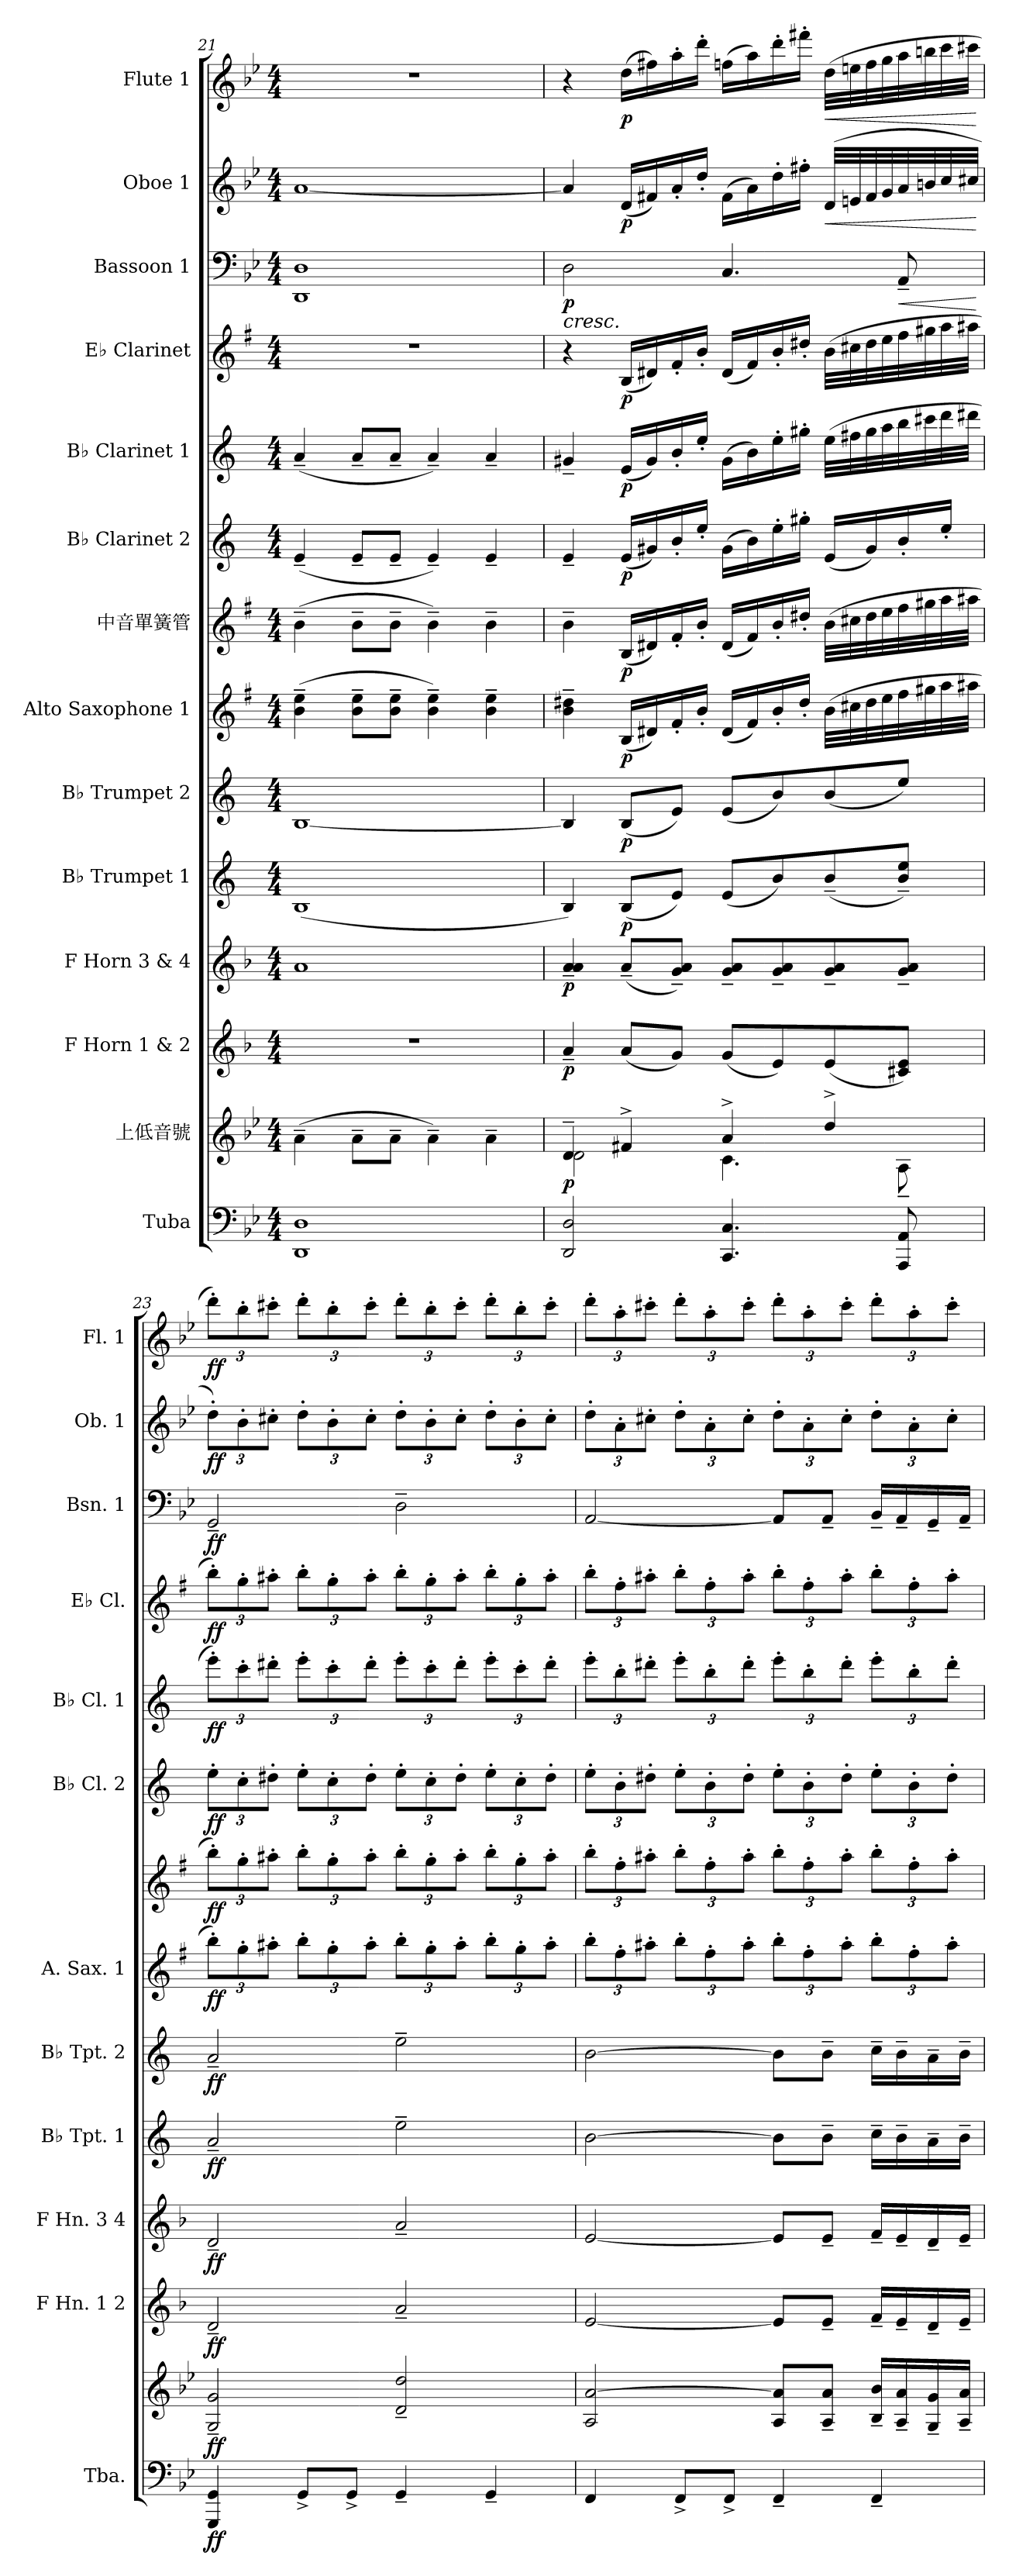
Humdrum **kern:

**kern	**dynam	**kern	**dynam	**kern	**dynam	**kern	**dynam	**kern	**dynam	**kern	**dynam	**kern	**dynam	**kern	**dynam	**kern	**dynam	**kern	**dynam	**kern	**dynam	**kern	**dynam	**kern	**dynam	**kern	**dynam
*part14	*part14	*part13	*part13	*part12	*part12	*part11	*part11	*part10	*part10	*part9	*part9	*part8	*part8	*part7	*part7	*part6	*part6	*part5	*part5	*part4	*part4	*part3	*part3	*part2	*part2	*part1	*part1
*staff14	*staff14	*staff13	*staff13	*staff12	*staff12	*staff11	*staff11	*staff10	*staff10	*staff9	*staff9	*staff8	*staff8	*staff7	*staff7	*staff6	*staff6	*staff5	*staff5	*staff4	*staff4	*staff3	*staff3	*staff2	*staff2	*staff1	*staff1
*I"Tuba	*	*I"上低音號	*	*I"F Horn 1 &amp; 2	*	*I"F Horn 3 &amp; 4	*	*I"B♭ Trumpet 1	*	*I"B♭ Trumpet 2	*	*I"Alto Saxophone 1	*	*I"中音單簧管	*	*I"B♭ Clarinet 2	*	*I"B♭ Clarinet 1	*	*I"E♭ Clarinet	*	*I"Bassoon 1	*	*I"Oboe 1	*	*I"Flute 1	*
*I'Tba.	*	*	*	*I'F Hn. 1 2	*	*I'F Hn. 3 4	*	*I'B♭ Tpt. 1	*	*I'B♭ Tpt. 2	*	*I'A. Sax. 1	*	*	*	*I'B♭ Cl. 2	*	*I'B♭ Cl. 1	*	*I'E♭ Cl.	*	*I'Bsn. 1	*	*I'Ob. 1	*	*I'Fl. 1	*
*clefF4	*	*clefG2	*	*clefG2	*	*clefG2	*	*clefG2	*	*clefG2	*	*clefG2	*	*clefG2	*	*clefG2	*	*clefG2	*	*clefG2	*	*clefF4	*	*clefG2	*	*clefG2	*
*	*	*ITrd8c14	*	*ITrd4c7	*	*ITrd4c7	*	*ITrd1c2	*	*ITrd1c2	*	*ITrd5c9	*	*ITrd5c9	*	*ITrd1c2	*	*ITrd1c2	*	*ITrd-2c-3	*	*	*	*	*	*	*
*k[b-e-]	*	*k[b-e-]	*	*k[b-e-]	*	*k[b-e-]	*	*k[b-e-]	*	*k[b-e-]	*	*k[b-e-]	*	*k[b-e-]	*	*k[b-e-]	*	*k[b-e-]	*	*k[b-e-]	*	*k[b-e-]	*	*k[b-e-]	*	*k[b-e-]	*
*M4/4	*	*M4/4	*	*M4/4	*	*M4/4	*	*M4/4	*	*M4/4	*	*M4/4	*	*M4/4	*	*M4/4	*	*M4/4	*	*M4/4	*	*M4/4	*	*M4/4	*	*M4/4	*
=21	=21	=21	=21	=21	=21	=21	=21	=21	=21	=21	=21	=21	=21	=21	=21	=21	=21	=21	=21	=21	=21	=21	=21	=21	=21	=21	=21
1DD 1D	.	(>4A~\	.	1r	.	1d	.	(<1A	.	[1A	.	(>4d\~ 4g\~	.	(>4d~\	.	(<4d~/	.	(<4g~/	.	1r	.	1DD 1D	.	[1a	.	1r	.
.	.	8A~\L	.	.	.	.	.	.	.	.	.	8d\~ 8g\~L	.	8d~\L	.	8d~/L	.	8g~/L	.	.	.	.	.	.	.	.	.
.	.	8A~\J	.	.	.	.	.	.	.	.	.	8d\~ 8g\~J	.	8d~\J	.	8d~/J	.	8g~/J	.	.	.	.	.	.	.	.	.
.	.	4A~\)	.	.	.	.	.	.	.	.	.	4d\~ 4g\~)	.	4d~\)	.	4d~/)	.	4g~/)	.	.	.	.	.	.	.	.	.
.	.	4A~\	.	.	.	.	.	.	.	.	.	4d\~ 4g\~	.	4d~\	.	4d~/	.	4g~/	.	.	.	.	.	.	.	.	.
=22	=22	=22	=22	=22	=22	=22	=22	=22	=22	=22	=22	=22	=22	=22	=22	=22	=22	=22	=22	=22	=22	=22	=22	=22	=22	=22	=22
*	*	*^	*	*	*	*	*	*	*	*	*	*	*	*	*	*	*	*	*	*	*	*	*	*	*	*	*
!	!	!	!	!	!	!	!	!	!	!	!	!	!	!	!	!	!	!	!	!	!	!	!LO:TX:b:i:t=cresc.	!	!	!	!	!
!	!	!	!	!LO:DY:b	!	!LO:DY:b	!	!LO:DY:b	!	!	!	!	!	!	!	!	!	!	!	!	!	!	!	!LO:DY:b	!	!	!	!
2DD/ 2D/	.	4D~/	2D\	p	4d~/	p	4d/~ 4d/~	p	4A/)	.	4A/]	.	4d\~ 4f#X\~	.	4d~\	.	4d~/	.	4f#X~/	.	4r	.	2D\	p	4a/]	.	4r	.
!	!	!	!	!	!	!	!	!	!	!LO:DY:b	!	!LO:DY:b	!	!LO:DY:b	!	!LO:DY:b	!	!LO:DY:b	!	!LO:DY:b	!	!LO:DY:b	!	!	!	!LO:DY:b	!	!LO:DY:b
.	.	4F#X^/	.	.	(<8d/L	.	(<8d~/L	.	(<8A/L	p	(<8A/L	p	(<16D/LL	p	(<16D/LL	p	(<16d/LL	p	(<16d/LL	p	(<16d/LL	p	.	.	(<16d/LL	p	(>16dd\LL	p
.	.	.	.	.	.	.	.	.	.	.	.	.	16F#X/)	.	16F#X/)	.	16f#X/)	.	16f#/)	.	16f#X/)	.	.	.	16f#X/)	.	16ff#X\)	.
.	.	.	.	.	8c/J)	.	8c/~ 8d/~J)	.	8d/J)	.	8d/J)	.	16A'/	.	16A'/	.	16a'/	.	16a'/	.	16a'/	.	.	.	16a'/	.	16aa'\	.
.	.	.	.	.	.	.	.	.	.	.	.	.	16d'/JJ	.	16d'/JJ	.	16dd'/JJ	.	16dd'/JJ	.	16dd'/JJ	.	.	.	16dd'/JJ	.	16ddd'\JJ	.
4.CC/ 4.C/	.	4A^/	4.C\	.	(<8c/L	.	8c/~ 8d/~L	.	(<8d/L	.	(<8d/L	.	(<16F#/LL	.	(<16F#/LL	.	(>16f#\LL	.	(>16f#\LL	.	(<16f#/LL	.	4.C/	.	(>16f#\LL	.	(>16ffn\LL	.
.	.	.	.	.	.	.	.	.	.	.	.	.	16A/)	.	16A/)	.	16a\)	.	16a\)	.	16a/)	.	.	.	16a\)	.	16aa\)	.
.	.	.	.	.	8A/)	.	8c/~ 8d/~	.	8a/)	.	8a/)	.	16d'/	.	16d'/	.	16dd'\	.	16dd'\	.	16dd'/	.	.	.	16dd'\	.	16ddd'\	.
.	.	.	.	.	.	.	.	.	.	.	.	.	16f#'/JJ	.	16f#X'/JJ	.	16ff#X'\JJ	.	16ff#X'\JJ	.	16ff#X'/JJ	.	.	.	16ff#X'\JJ	.	16fff#X'\JJ	.
!	!	!	!	!	!	!	!	!	!	!	!	!	!	!	!	!	!	!	!	!	!	!	!	!	!	!LO:HP:b	!	!LO:HP:b
.	.	4d^/	.	.	(<8A/	.	8c/~ 8d/~	.	(<8a~/	.	(<8a/	.	(>32d\LLL	.	(>32d\LLL	.	(<16d/LL	.	(>32dd\LLL	.	(>32dd\LLL	.	.	.	(<32d/LLL	<	(>32dd\LLL	<
.	.	.	.	.	.	.	.	.	.	.	.	.	32en\	.	32en\	.	.	.	32een\	.	32een\	.	.	.	32en/	.	32een\	.
.	.	.	.	.	.	.	.	.	.	.	.	.	32f#\	.	32f#\	.	16f#/)	.	32ff#\	.	32ff#\	.	.	.	32f#/	.	32ff\	.
.	.	.	.	.	.	.	.	.	.	.	.	.	32g\	.	32g\	.	.	.	32gg\	.	32gg\	.	.	.	32g/	.	32gg\	.
!	!	!	!	!	!	!	!	!	!	!	!	!	!	!	!	!	!	!	!	!	!	!	!	!LO:HP:b	!	!	!	!
8AAA/ 8AA/	.	.	8AA~\	.	8F#X/ 8A/J)	.	8c/~ 8d/~J	.	8a/~ 8dd/~J)	.	8dd/J)	.	32a\	.	32a\	.	16a'/	.	32aa\	.	32aa\	.	8AA~/	<	32a/	.	32aa\	.
.	.	.	.	.	.	.	.	.	.	.	.	.	32bn\	.	32bn\	.	.	.	32bbn\	.	32bbn\	.	.	.	32bn/	.	32bbn\	.
.	.	.	.	.	.	.	.	.	.	.	.	.	32cc\	.	32cc\	.	16dd'/JJ	.	32ccc\	.	32ccc\	.	.	.	32cc/	.	32ccc\	.
.	.	.	.	.	.	.	.	.	.	.	.	.	32cc#X\JJJ	.	32cc#X\JJJ	.	.	.	32ccc#X\JJJ	.	32ccc#X\JJJ	.	.	.	32cc#X/JJJ	.	32ccc#X\JJJ	.
*	*	*v	*v	*	*	*	*	*	*	*	*	*	*	*	*	*	*	*	*	*	*	*	*	*	*	*	*	*
.	.	.	.	.	.	.	.	.	.	.	.	.	.	.	.	.	.	.	.	.	.	.	[	.	[	.	[
=23	=23	=23	=23	=23	=23	=23	=23	=23	=23	=23	=23	=23	=23	=23	=23	=23	=23	=23	=23	=23	=23	=23	=23	=23	=23	=23	=23
*	*	*	*	*	*	*	*	*	*	*	*	*Xbrackettup	*	*Xbrackettup	*	*Xbrackettup	*	*Xbrackettup	*	*Xbrackettup	*	*	*	*Xbrackettup	*	*Xbrackettup	*
!	!LO:DY:b	!	!LO:DY:b	!	!LO:DY:b	!	!LO:DY:b	!	!LO:DY:b	!	!LO:DY:b	!	!LO:DY:b	!	!LO:DY:b	!	!LO:DY:b	!	!LO:DY:b	!	!LO:DY:b	!	!LO:DY:b	!	!LO:DY:b	!	!LO:DY:b
4GGG/ 4GG/	ff	2GG/~ 2G/~	ff	2G~/	ff	2G~/	ff	2g~/	ff	2g~/	ff	12dd'\L)	ff	12dd'\L)	ff	12dd'\L	ff	12ddd'\L)	ff	12ddd'\L)	ff	2GG~/	ff	12dd'\L)	ff	12ddd'\L)	ff
.	.	.	.	.	.	.	.	.	.	.	.	12b-'\	.	12b-'\	.	12b-'\	.	12bb-'\	.	12bb-'\	.	.	.	12b-'\	.	12bb-'\	.
.	.	.	.	.	.	.	.	.	.	.	.	12cc#X'\J	.	12cc#X'\J	.	12cc#X'\J	.	12ccc#X'\J	.	12ccc#X'\J	.	.	.	12cc#X'\J	.	12ccc#X'\J	.
8GG^/L	.	.	.	.	.	.	.	.	.	.	.	12dd'\L	.	12dd'\L	.	12dd'\L	.	12ddd'\L	.	12ddd'\L	.	.	.	12dd'\L	.	12ddd'\L	.
.	.	.	.	.	.	.	.	.	.	.	.	12b-'\	.	12b-'\	.	12b-'\	.	12bb-'\	.	12bb-'\	.	.	.	12b-'\	.	12bb-'\	.
8GG^/J	.	.	.	.	.	.	.	.	.	.	.	.	.	.	.	.	.	.	.	.	.	.	.	.	.	.	.
.	.	.	.	.	.	.	.	.	.	.	.	12cc#'\J	.	12cc#'\J	.	12cc#'\J	.	12ccc#'\J	.	12ccc#'\J	.	.	.	12cc#'\J	.	12ccc#'\J	.
4GG~/	.	2D/~ 2d/~	.	2d~/	.	2d~/	.	2dd~\	.	2dd~\	.	12dd'\L	.	12dd'\L	.	12dd'\L	.	12ddd'\L	.	12ddd'\L	.	2D~\	.	12dd'\L	.	12ddd'\L	.
.	.	.	.	.	.	.	.	.	.	.	.	12b-'\	.	12b-'\	.	12b-'\	.	12bb-'\	.	12bb-'\	.	.	.	12b-'\	.	12bb-'\	.
.	.	.	.	.	.	.	.	.	.	.	.	12cc#'\J	.	12cc#'\J	.	12cc#'\J	.	12ccc#'\J	.	12ccc#'\J	.	.	.	12cc#'\J	.	12ccc#'\J	.
4GG~/	.	.	.	.	.	.	.	.	.	.	.	12dd'\L	.	12dd'\L	.	12dd'\L	.	12ddd'\L	.	12ddd'\L	.	.	.	12dd'\L	.	12ddd'\L	.
.	.	.	.	.	.	.	.	.	.	.	.	12b-'\	.	12b-'\	.	12b-'\	.	12bb-'\	.	12bb-'\	.	.	.	12b-'\	.	12bb-'\	.
.	.	.	.	.	.	.	.	.	.	.	.	12cc#'\J	.	12cc#'\J	.	12cc#'\J	.	12ccc#'\J	.	12ccc#'\J	.	.	.	12cc#'\J	.	12ccc#'\J	.
!!LO:PB:g=z
=24	=24	=24	=24	=24	=24	=24	=24	=24	=24	=24	=24	=24	=24	=24	=24	=24	=24	=24	=24	=24	=24	=24	=24	=24	=24	=24	=24
4FF/	.	2AA/ [2A/	.	[2A/	.	[2A/	.	[2a\	.	[2a\	.	12dd'\L	.	12dd'\L	.	12dd'\L	.	12ddd'\L	.	12ddd'\L	.	[2AA/	.	12dd'\L	.	12ddd'\L	.
.	.	.	.	.	.	.	.	.	.	.	.	12a'\	.	12a'\	.	12a'\	.	12aa'\	.	12aa'\	.	.	.	12a'\	.	12aa'\	.
.	.	.	.	.	.	.	.	.	.	.	.	12cc#X'\J	.	12cc#X'\J	.	12cc#X'\J	.	12ccc#X'\J	.	12ccc#X'\J	.	.	.	12cc#X'\J	.	12ccc#X'\J	.
8FF^/L	.	.	.	.	.	.	.	.	.	.	.	12dd'\L	.	12dd'\L	.	12dd'\L	.	12ddd'\L	.	12ddd'\L	.	.	.	12dd'\L	.	12ddd'\L	.
.	.	.	.	.	.	.	.	.	.	.	.	12a'\	.	12a'\	.	12a'\	.	12aa'\	.	12aa'\	.	.	.	12a'\	.	12aa'\	.
8FF^/J	.	.	.	.	.	.	.	.	.	.	.	.	.	.	.	.	.	.	.	.	.	.	.	.	.	.	.
.	.	.	.	.	.	.	.	.	.	.	.	12cc#'\J	.	12cc#'\J	.	12cc#'\J	.	12ccc#'\J	.	12ccc#'\J	.	.	.	12cc#'\J	.	12ccc#'\J	.
4FF~/	.	8AA/ 8A/]L	.	8A/L]	.	8A/L]	.	8a\L]	.	8a\L]	.	12dd'\L	.	12dd'\L	.	12dd'\L	.	12ddd'\L	.	12ddd'\L	.	8AA/L]	.	12dd'\L	.	12ddd'\L	.
.	.	.	.	.	.	.	.	.	.	.	.	12a'\	.	12a'\	.	12a'\	.	12aa'\	.	12aa'\	.	.	.	12a'\	.	12aa'\	.
.	.	8AA/~ 8A/~J	.	8A~/J	.	8A~/J	.	8a~\J	.	8a~\J	.	.	.	.	.	.	.	.	.	.	.	8AA~/J	.	.	.	.	.
.	.	.	.	.	.	.	.	.	.	.	.	12cc#'\J	.	12cc#'\J	.	12cc#'\J	.	12ccc#'\J	.	12ccc#'\J	.	.	.	12cc#'\J	.	12ccc#'\J	.
4FF~/	.	16BB-/~ 16B-/~LL	.	16B-~/LL	.	16B-~/LL	.	16b-~\LL	.	16b-~\LL	.	12dd'\L	.	12dd'\L	.	12dd'\L	.	12ddd'\L	.	12ddd'\L	.	16BB-~/LL	.	12dd'\L	.	12ddd'\L	.
.	.	16AA/~ 16A/~	.	16A~/	.	16A~/	.	16a~\	.	16a~\	.	.	.	.	.	.	.	.	.	.	.	16AA~/	.	.	.	.	.
.	.	.	.	.	.	.	.	.	.	.	.	12a'\	.	12a'\	.	12a'\	.	12aa'\	.	12aa'\	.	.	.	12a'\	.	12aa'\	.
.	.	16GG/~ 16G/~	.	16G~/	.	16G~/	.	16g~\	.	16g~\	.	.	.	.	.	.	.	.	.	.	.	16GG~/	.	.	.	.	.
.	.	.	.	.	.	.	.	.	.	.	.	12cc#'\J	.	12cc#'\J	.	12cc#'\J	.	12ccc#'\J	.	12ccc#'\J	.	.	.	12cc#'\J	.	12ccc#'\J	.
.	.	16AA/~ 16A/~JJ	.	16A~/JJ	.	16A~/JJ	.	16a~\JJ	.	16a~\JJ	.	.	.	.	.	.	.	.	.	.	.	16AA~/JJ	.	.	.	.	.
=	=	=	=	=	=	=	=	=	=	=	=	=	=	=	=	=	=	=	=	=	=	=	=	=	=	=	=
*-	*-	*-	*-	*-	*-	*-	*-	*-	*-	*-	*-	*-	*-	*-	*-	*-	*-	*-	*-	*-	*-	*-	*-	*-	*-	*-	*-
